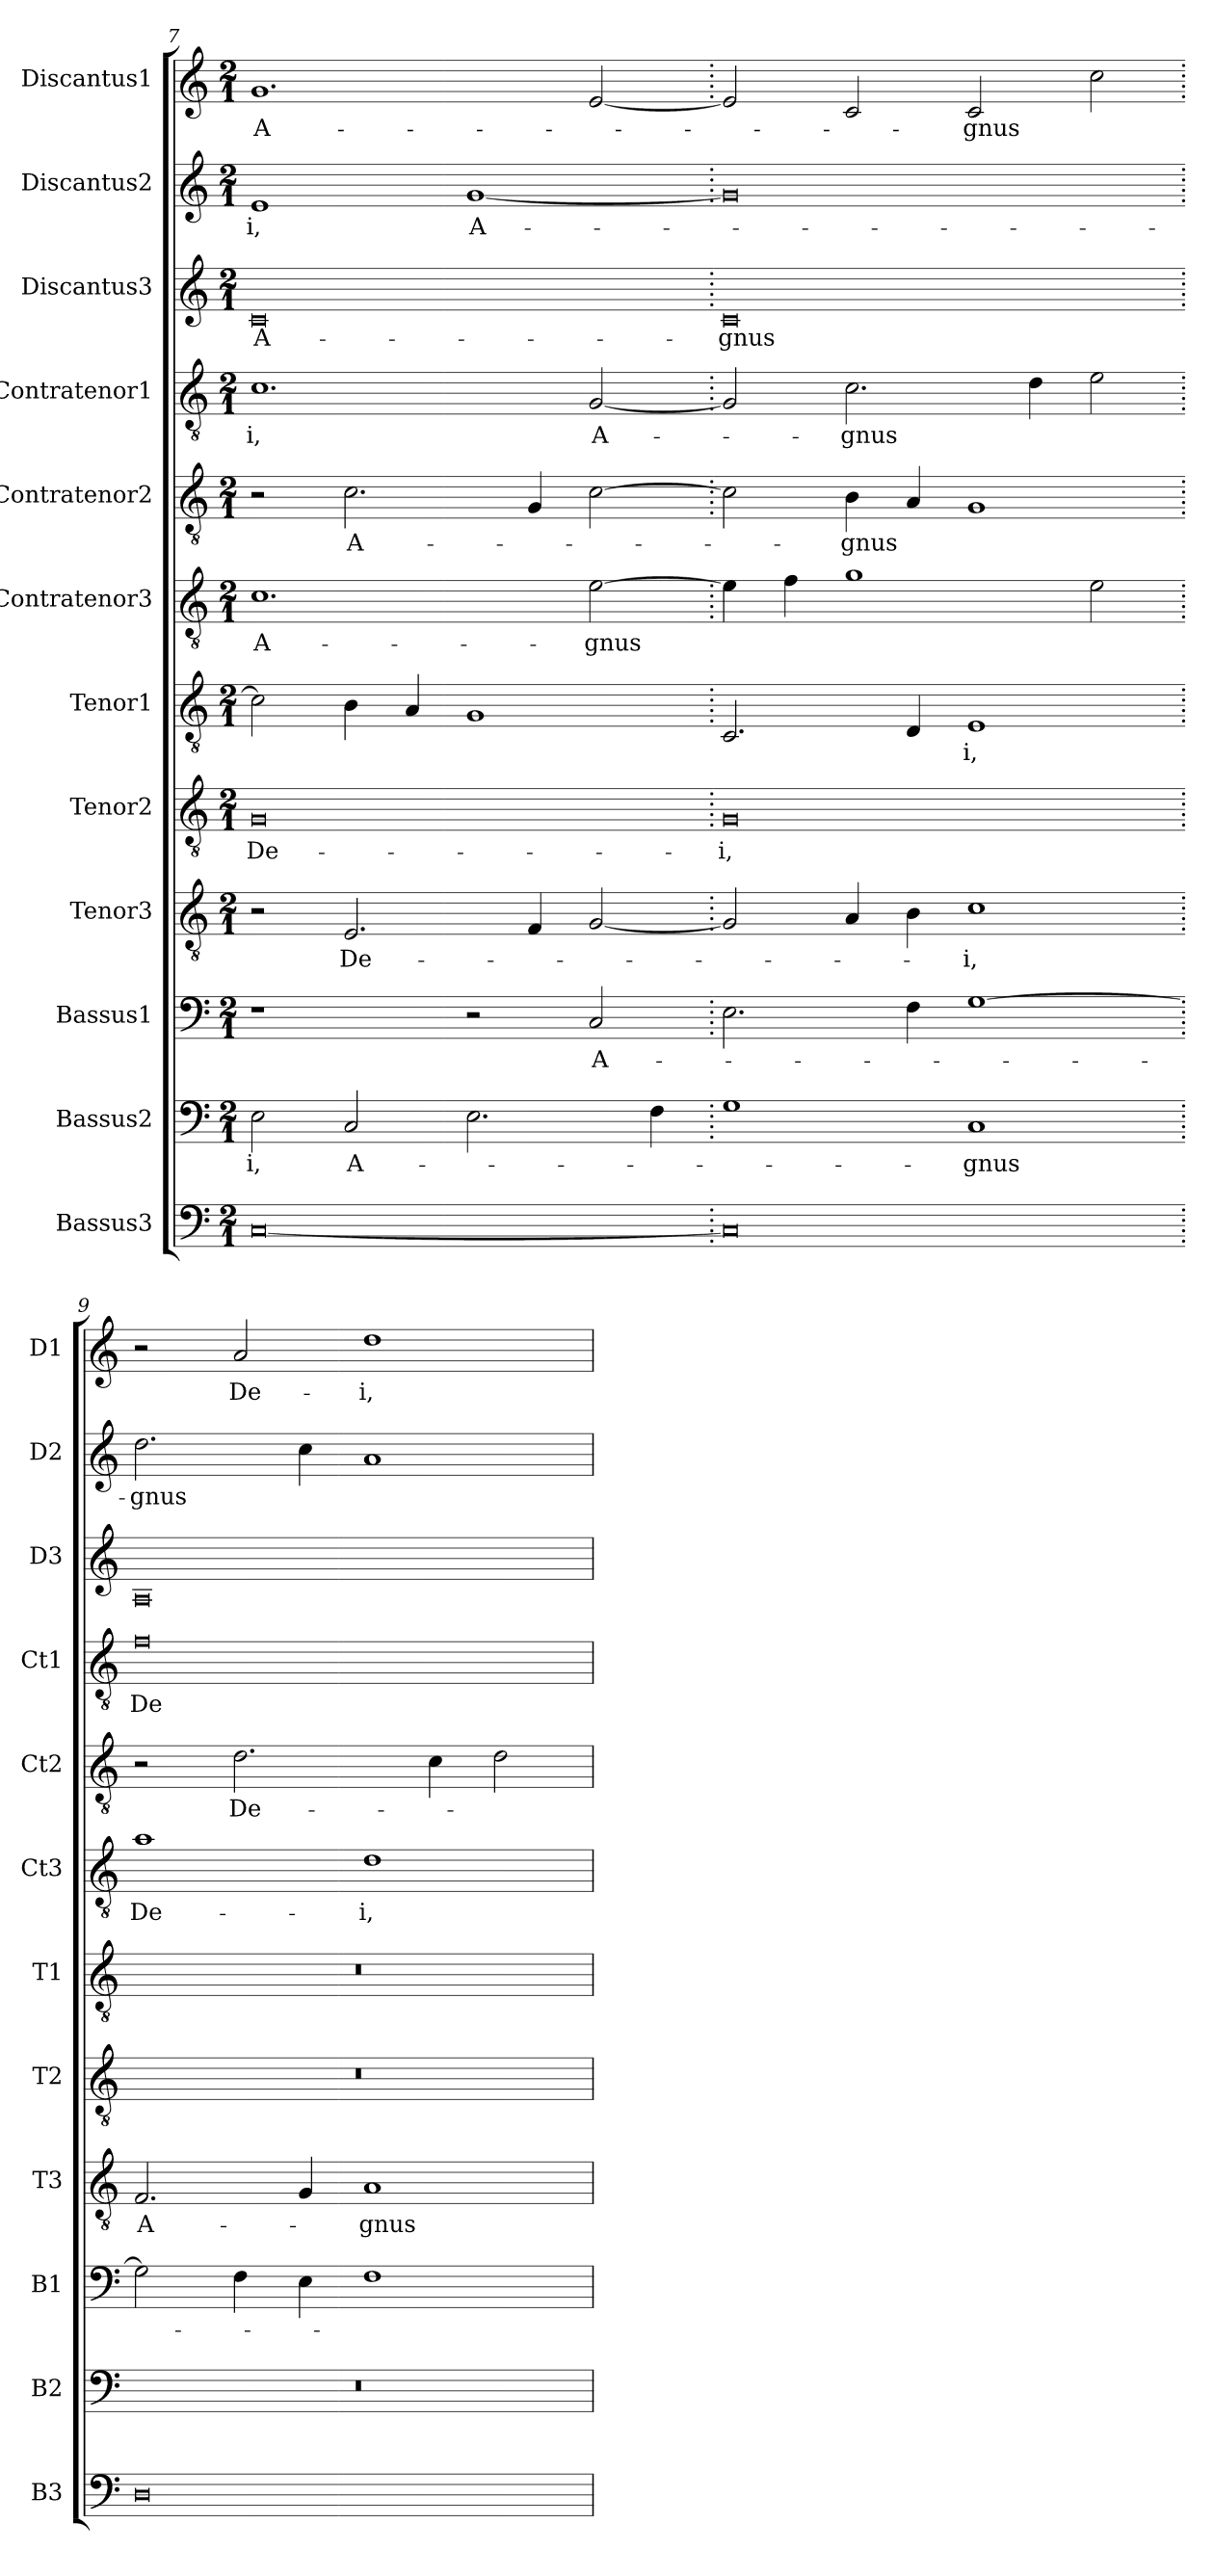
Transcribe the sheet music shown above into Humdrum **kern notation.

**kern	**kern	**text	**kern	**text	**kern	**text	**kern	**text	**kern	**text	**kern	**text	**kern	**text	**kern	**text	**kern	**text	**kern	**text	**kern	**text
*part12	*part11	*part11	*part10	*part10	*part9	*part9	*part8	*part8	*part7	*part7	*part6	*part6	*part5	*part5	*part4	*part4	*part3	*part3	*part2	*part2	*part1	*part1
*staff12	*staff11	*staff11	*staff10	*staff10	*staff9	*staff9	*staff8	*staff8	*staff7	*staff7	*staff6	*staff6	*staff5	*staff5	*staff4	*staff4	*staff3	*staff3	*staff2	*staff2	*staff1	*staff1
*I"Bassus3	*I"Bassus2	*	*I"Bassus1	*	*I"Tenor3	*	*I"Tenor2	*	*I"Tenor1	*	*I"Contratenor3	*	*I"Contratenor2	*	*I"Contratenor1	*	*I"Discantus3	*	*I"Discantus2	*	*I"Discantus1	*
*I'B3	*I'B2	*	*I'B1	*	*I'T3	*	*I'T2	*	*I'T1	*	*I'Ct3	*	*I'Ct2	*	*I'Ct1	*	*I'D3	*	*I'D2	*	*I'D1	*
*clefF4	*clefF4	*	*clefF4	*	*clefGv2	*	*clefGv2	*	*clefGv2	*	*clefGv2	*	*clefGv2	*	*clefGv2	*	*clefG2	*	*clefG2	*	*clefG2	*
*k[]	*k[]	*	*k[]	*	*k[]	*	*k[]	*	*k[]	*	*k[]	*	*k[]	*	*k[]	*	*k[]	*	*k[]	*	*k[]	*
*M2/1	*M2/1	*	*M2/1	*	*M2/1	*	*M2/1	*	*M2/1	*	*M2/1	*	*M2/1	*	*M2/1	*	*M2/1	*	*M2/1	*	*M2/1	*
=7	=7	=7	=7	=7	=7	=7	=7	=7	=7	=7	=7	=7	=7	=7	=7	=7	=7	=7	=7	=7	=7	=7
[0C	2E	-i,	1r	.	2r	.	0G	De-	2c]	.	1.c	A-	2r	.	1.c	-i,	0c	A-	1e	-i,	1.g	A-
.	2C	A-	.	.	2.E	De-	.	.	4B	.	.	.	2.c	A-	.	.	.	.	.	.	.	.
.	.	.	.	.	.	.	.	.	4A	.	.	.	.	.	.	.	.	.	.	.	.	.
.	2.E	.	2r	.	.	.	.	.	1G	.	.	.	.	.	.	.	.	.	[1g	A-	.	.
.	.	.	.	.	4F	.	.	.	.	.	.	.	4G	.	.	.	.	.	.	.	.	.
.	.	.	2C	A-	[2G	.	.	.	.	.	[2e	-gnus	[2c	.	[2G	A-	.	.	.	.	[2e	.
.	4F	.	.	.	.	.	.	.	.	.	.	.	.	.	.	.	.	.	.	.	.	.
=8.	=8.	=8.	=8.	=8.	=8.	=8.	=8.	=8.	=8.	=8.	=8.	=8.	=8.	=8.	=8.	=8.	=8.	=8.	=8.	=8.	=8.	=8.
0C]	1G	.	2.E	.	2G]	.	0G	-i,	2.C	.	4e]	.	2c]	.	2G]	.	0c	-gnus	0g]	.	2e]	.
.	.	.	.	.	.	.	.	.	.	.	4f	.	.	.	.	.	.	.	.	.	.	.
.	.	.	.	.	4A	.	.	.	.	.	1g	.	4B	-gnus	2.c	-gnus	.	.	.	.	2c	.
.	.	.	4F	.	4B	.	.	.	4D	.	.	.	4A	.	.	.	.	.	.	.	.	.
.	1C	-gnus	[1G	.	1c	-i,	.	.	1E	-i,	.	.	1G	.	.	.	.	.	.	.	2c	-gnus
.	.	.	.	.	.	.	.	.	.	.	.	.	.	.	4d	.	.	.	.	.	.	.
.	.	.	.	.	.	.	.	.	.	.	2e	.	.	.	2e	.	.	.	.	.	2cc	.
=9.	=9.	=9.	=9.	=9.	=9.	=9.	=9.	=9.	=9.	=9.	=9.	=9.	=9.	=9.	=9.	=9.	=9.	=9.	=9.	=9.	=9.	=9.
0D	0r	.	2G]	.	2.F	A-	0r	.	0r	.	1a	De-	2r	.	0f	De-	0A	.	2.dd	-gnus	2r	.
.	.	.	4F	.	.	.	.	.	.	.	.	.	2.d	De-	.	.	.	.	.	.	2a	De-
.	.	.	4E	.	4G	.	.	.	.	.	.	.	.	.	.	.	.	.	4cc	.	.	.
.	.	.	1F	.	1A	-gnus	.	.	.	.	1d	-i,	.	.	.	.	.	.	1a	.	1dd	-i,
.	.	.	.	.	.	.	.	.	.	.	.	.	4c	.	.	.	.	.	.	.	.	.
.	.	.	.	.	.	.	.	.	.	.	.	.	2d	.	.	.	.	.	.	.	.	.
=	=	=	=	=	=	=	=	=	=	=	=	=	=	=	=	=	=	=	=	=	=	=
*-	*-	*-	*-	*-	*-	*-	*-	*-	*-	*-	*-	*-	*-	*-	*-	*-	*-	*-	*-	*-	*-	*-
